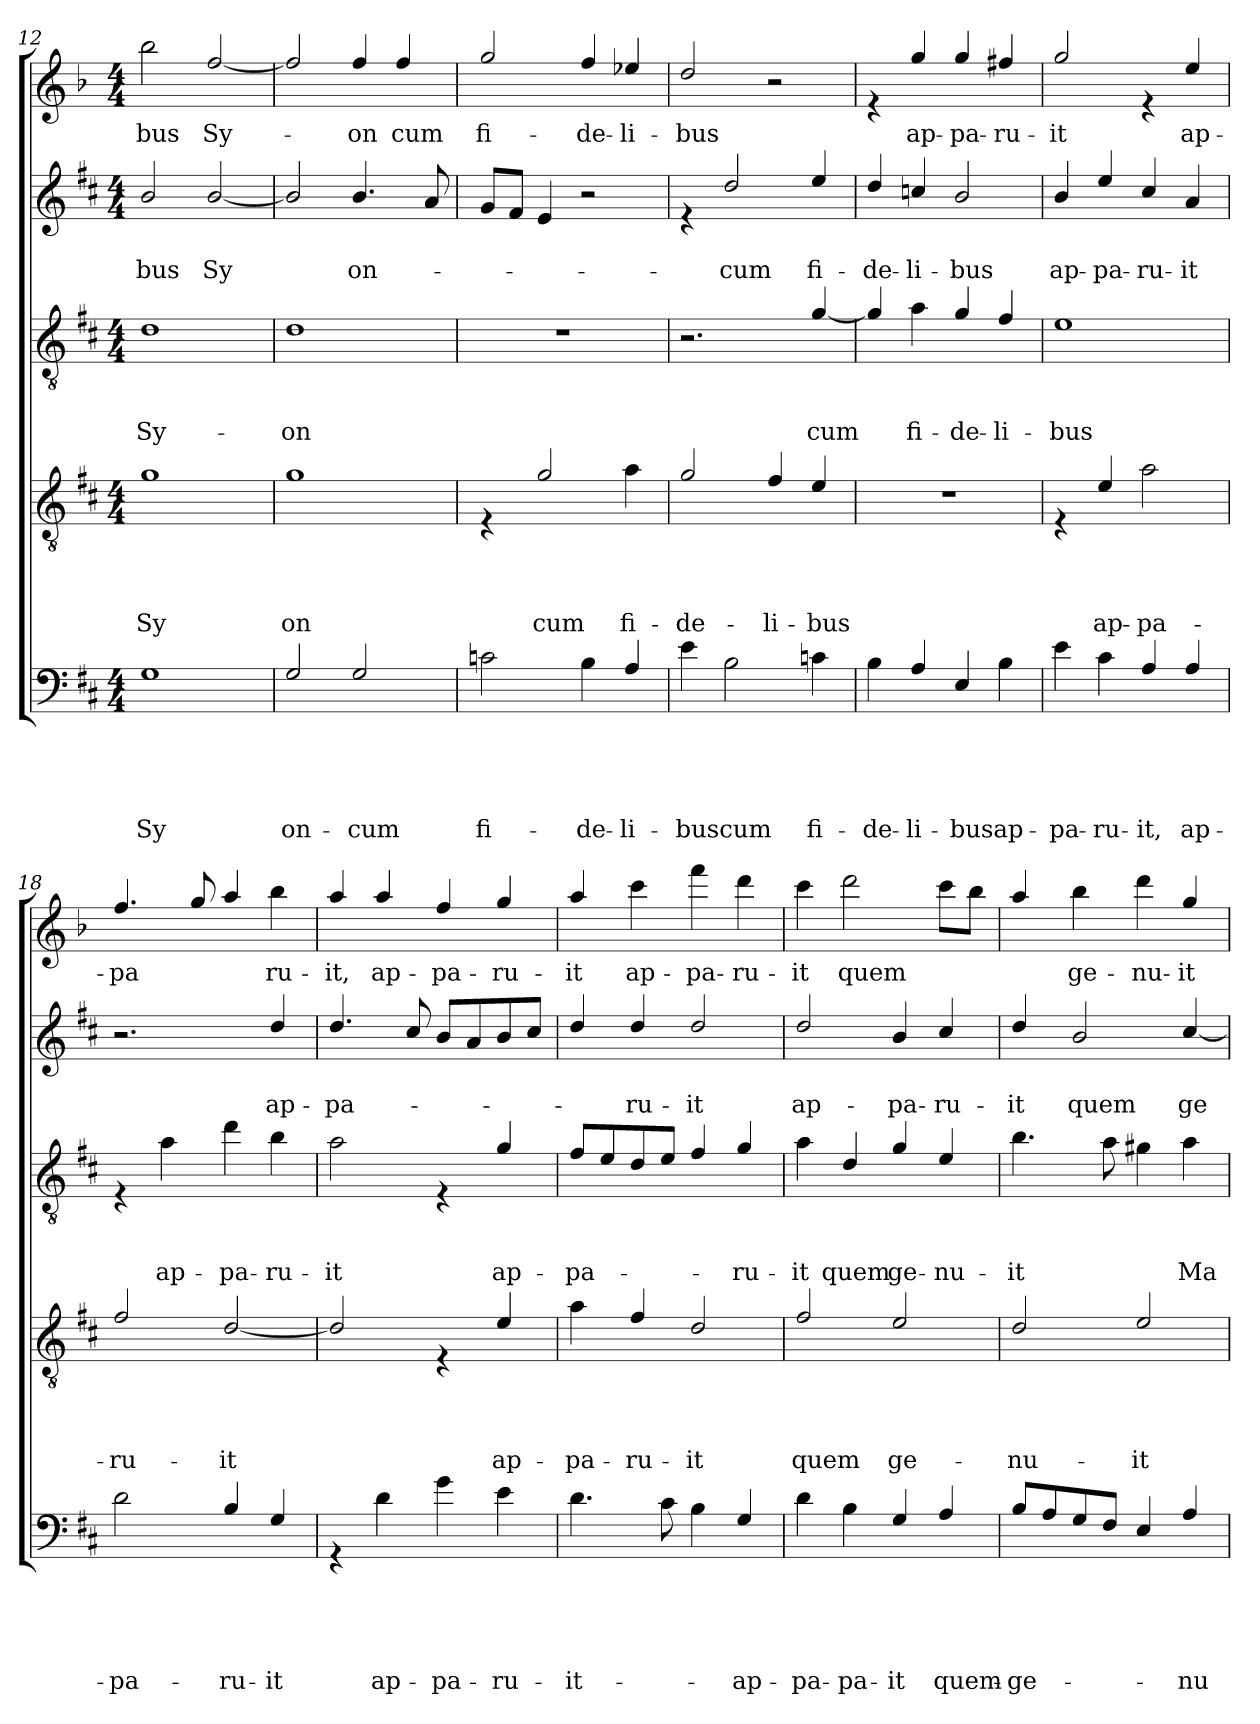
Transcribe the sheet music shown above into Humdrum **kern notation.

**kern	**text	**text	**text	**text	**text	**kern	**text	**text	**text	**text	**kern	**text	**text	**text	**kern	**text	**text	**kern	**text
*part5	*part5	*part5	*part5	*part5	*part5	*part4	*part4	*part4	*part4	*part4	*part3	*part3	*part3	*part3	*part2	*part2	*part2	*part1	*part1
*staff5	*staff5	*staff5	*staff5	*staff5	*staff5	*staff4	*staff4	*staff4	*staff4	*staff4	*staff3	*staff3	*staff3	*staff3	*staff2	*staff2	*staff2	*staff1	*staff1
*clefF4	*	*	*	*	*	*clefGv2	*	*	*	*	*clefGv2	*	*	*	*clefG2	*	*	*clefG2	*
*ITrd5c9	*	*	*	*	*	*ITrd5c9	*	*	*	*	*ITrd5c9	*	*	*	*ITrd5c9	*	*	*ITrd8c14	*
*k[b-]	*	*	*	*	*	*k[b-]	*	*	*	*	*k[b-]	*	*	*	*k[b-]	*	*	*k[b-]	*
*F:	*	*	*	*	*	*F:	*	*	*	*	*F:	*	*	*	*F:	*	*	*F:	*
*M4/4	*	*	*	*	*	*M4/4	*	*	*	*	*M4/4	*	*	*	*M4/4	*	*	*M4/4	*
=12	=12	=12	=12	=12	=12	=12	=12	=12	=12	=12	=12	=12	=12	=12	=12	=12	=12	=12	=12
!	!	!	!	!	!LO:LY:b	!	!	!	!	!LO:LY:b	!	!	!	!LO:LY:b	!	!	!LO:LY:b	!	!LO:LY:b
1BB-	.	.	.	.	Sy	1B-	.	.	.	Sy	1F	.	.	Sy-	2d/	.	-bus	2b-\	-bus
!	!	!	!	!	!	!	!	!	!	!	!	!	!	!	!	!	!LO:LY:b	!	!LO:LY:b
.	.	.	.	.	.	.	.	.	.	.	.	.	.	.	[<2d/	.	Sy	[<2f/	Sy-
!!LO:PB:g=z
=13	=13	=13	=13	=13	=13	=13	=13	=13	=13	=13	=13	=13	=13	=13	=13	=13	=13	=13	=13
!	!	!	!	!	!LO:LY:b	!	!	!	!	!LO:LY:b	!	!	!	!LO:LY:b	!	!	!	!	!
2BB-/	.	.	.	.	on-	1B-	.	.	.	on	1F	.	.	-on	2d/]	.	.	2f/]	.
!	!	!	!	!	!LO:LY:b	!	!	!	!	!	!	!	!	!	!	!	!LO:LY:b	!	!LO:LY:b
2BB-/	.	.	.	.	-cum	.	.	.	.	.	.	.	.	.	4.d/	.	on-	4f/	-on
!	!	!	!	!	!	!	!	!	!	!	!	!	!	!	!	!	!	!	!LO:LY:b
.	.	.	.	.	.	.	.	.	.	.	.	.	.	.	.	.	.	4f/	cum
.	.	.	.	.	.	.	.	.	.	.	.	.	.	.	8c/	.	.	.	.
=14	=14	=14	=14	=14	=14	=14	=14	=14	=14	=14	=14	=14	=14	=14	=14	=14	=14	=14	=14
!	!	!	!	!	!LO:LY:b	!	!	!	!	!	!	!	!	!	!	!	!	!	!LO:LY:b
2E-X\	.	.	.	.	fi-	4rE	.	.	.	.	1r	.	.	.	8B-/L	.	.	2g/	fi-
.	.	.	.	.	.	.	.	.	.	.	.	.	.	.	8A/J	.	.	.	.
!	!	!	!	!	!	!	!	!	!	!LO:LY:b	!	!	!	!	!	!	!	!	!
.	.	.	.	.	.	2B-/	.	.	.	cum	.	.	.	.	4G/	.	.	.	.
!	!	!	!	!	!LO:LY:b	!	!	!	!	!	!	!	!	!	!	!	!	!	!LO:LY:b
4D\	.	.	.	.	-de-	.	.	.	.	.	.	.	.	.	2r	.	.	4f/	-de-
!	!	!	!	!	!LO:LY:b	!	!	!	!	!LO:LY:b	!	!	!	!	!	!	!	!	!LO:LY:b
4C/	.	.	.	.	-li-	4c\	.	.	.	fi-	.	.	.	.	.	.	.	4e-X/	-li-
=15	=15	=15	=15	=15	=15	=15	=15	=15	=15	=15	=15	=15	=15	=15	=15	=15	=15	=15	=15
!	!	!	!	!	!LO:LY:b	!	!	!	!	!LO:LY:b	!	!	!	!	!	!	!	!	!LO:LY:b
4G\	.	.	.	.	-bus	2B-/	.	.	.	-de-	2.r	.	.	.	4re	.	.	2d/	-bus
!	!	!	!	!	!LO:LY:b	!	!	!	!	!	!	!	!	!	!	!	!LO:LY:b	!	!
2D\	.	.	.	.	cum	.	.	.	.	.	.	.	.	.	2f/	.	-cum	.	.
!	!	!	!	!	!	!	!	!	!	!LO:LY:b	!	!	!	!	!	!	!	!	!
.	.	.	.	.	.	4A/	.	.	.	-li-	.	.	.	.	.	.	.	2r	.
!	!	!	!	!	!LO:LY:b	!	!	!	!	!LO:LY:b	!	!	!	!LO:LY:b	!	!	!LO:LY:b	!	!
4E-X\	.	.	.	.	fi-	4G/	.	.	.	-bus	[<4B-/	.	.	cum	4g/	.	fi-	.	.
=16	=16	=16	=16	=16	=16	=16	=16	=16	=16	=16	=16	=16	=16	=16	=16	=16	=16	=16	=16
!	!	!	!	!	!LO:LY:b	!	!	!	!	!	!	!	!	!	!	!	!LO:LY:b	!	!
4D\	.	.	.	.	-de-	1r	.	.	.	.	4B-/]	.	.	.	4f/	.	-de-	4re	.
!	!	!	!	!	!LO:LY:b	!	!	!	!	!	!	!	!	!LO:LY:b	!	!	!LO:LY:b	!	!LO:LY:b
4C/	.	.	.	.	-li-	.	.	.	.	.	4c\	.	.	fi-	4e-X/	.	-li-	4g/	ap-
!	!	!	!	!	!LO:LY:b	!	!	!	!	!	!	!	!	!LO:LY:b	!	!	!LO:LY:b	!	!LO:LY:b
4GG/	.	.	.	.	-bus	.	.	.	.	.	4B-/	.	.	-de-	2d/	.	-bus	4g/	-pa-
!	!	!	!	!	!LO:LY:b	!	!	!	!	!	!	!	!	!LO:LY:b	!	!	!	!	!LO:LY:b
4D\	.	.	.	.	ap-	.	.	.	.	.	4A/	.	.	-li-	.	.	.	4f#X/	-ru-
!!LO:LB:g=z
=17	=17	=17	=17	=17	=17	=17	=17	=17	=17	=17	=17	=17	=17	=17	=17	=17	=17	=17	=17
!	!	!	!	!	!LO:LY:b	!	!	!	!	!	!	!	!	!LO:LY:b	!	!	!LO:LY:b	!	!LO:LY:b
4G\	.	.	.	.	-pa-	4rE	.	.	.	.	1G	.	.	-bus	4d/	.	ap-	2g/	-it
!	!	!	!	!	!LO:LY:b	!	!	!	!	!LO:LY:b	!	!	!	!	!	!	!LO:LY:b	!	!
4E\	.	.	.	.	-ru-	4G/	.	.	.	ap-	.	.	.	.	4g/	.	-pa-	.	.
!	!	!	!	!	!LO:LY:b	!	!	!	!	!LO:LY:b	!	!	!	!	!	!	!LO:LY:b	!	!
4C/	.	.	.	.	-it,	2c\	.	.	.	-pa-	.	.	.	.	4e/	.	-ru-	4re	.
!	!	!	!	!	!LO:LY:b	!	!	!	!	!	!	!	!	!	!	!	!LO:LY:b	!	!LO:LY:b
4C/	.	.	.	.	ap-	.	.	.	.	.	.	.	.	.	4c/	.	-it	4e/	ap-
=18	=18	=18	=18	=18	=18	=18	=18	=18	=18	=18	=18	=18	=18	=18	=18	=18	=18	=18	=18
!	!	!	!	!	!LO:LY:b	!	!	!	!	!LO:LY:b	!	!	!	!	!	!	!	!	!LO:LY:b
2F\	.	.	.	.	-pa-	2A/	.	.	.	-ru-	4rE	.	.	.	2.r	.	.	4.f/	-pa
!	!	!	!	!	!	!	!	!	!	!	!	!	!	!LO:LY:b	!	!	!	!	!
.	.	.	.	.	.	.	.	.	.	.	4c\	.	.	ap-	.	.	.	.	.
.	.	.	.	.	.	.	.	.	.	.	.	.	.	.	.	.	.	8g/	.
!	!	!	!	!	!LO:LY:b	!	!	!	!	!LO:LY:b	!	!	!	!LO:LY:b	!	!	!	!	!
4D/	.	.	.	.	-ru-	[<2F/	.	.	.	-it	4f\	.	.	-pa-	.	.	.	4a/	.
!	!	!	!	!	!LO:LY:b	!	!	!	!	!	!	!	!	!LO:LY:b	!	!	!LO:LY:b	!	!LO:LY:b
4BB-/	.	.	.	.	-it	.	.	.	.	.	4d\	.	.	-ru-	4f/	.	ap-	4b-\	ru-
=19	=19	=19	=19	=19	=19	=19	=19	=19	=19	=19	=19	=19	=19	=19	=19	=19	=19	=19	=19
!	!	!	!	!	!	!	!	!	!	!	!	!	!	!LO:LY:b	!	!	!LO:LY:b	!	!LO:LY:b
4rGG	.	.	.	.	.	2F/]	.	.	.	.	2c\	.	.	-it	4.f/	.	-pa-	4a/	-it,
!	!	!	!	!	!LO:LY:b	!	!	!	!	!	!	!	!	!	!	!	!	!	!LO:LY:b
4F\	.	.	.	.	ap-	.	.	.	.	.	.	.	.	.	.	.	.	4a/	ap-
.	.	.	.	.	.	.	.	.	.	.	.	.	.	.	8e/	.	.	.	.
!	!	!	!	!	!LO:LY:b	!	!	!	!	!	!	!	!	!	!	!	!	!	!LO:LY:b
4B-\	.	.	.	.	-pa-	4rE	.	.	.	.	4rE	.	.	.	8d/L	.	.	4f/	-pa-
.	.	.	.	.	.	.	.	.	.	.	.	.	.	.	8c/	.	.	.	.
!	!	!	!	!	!LO:LY:b	!	!	!	!	!LO:LY:b	!	!	!	!LO:LY:b	!	!	!	!	!LO:LY:b
4G\	.	.	.	.	-ru-	4G/	.	.	.	ap-	4B-/	.	.	ap-	8d/	.	.	4g/	-ru-
.	.	.	.	.	.	.	.	.	.	.	.	.	.	.	8e/J	.	.	.	.
=20	=20	=20	=20	=20	=20	=20	=20	=20	=20	=20	=20	=20	=20	=20	=20	=20	=20	=20	=20
!	!	!	!	!	!LO:LY:b	!	!	!	!	!LO:LY:b	!	!	!	!LO:LY:b	!	!	!	!	!LO:LY:b
4.F\	.	.	.	.	-it-	4c\	.	.	.	-pa-	8A/L	.	.	-pa-	4f/	.	.	4a/	-it
.	.	.	.	.	.	.	.	.	.	.	8G/	.	.	.	.	.	.	.	.
!	!	!	!	!	!	!	!	!	!	!LO:LY:b	!	!	!	!	!	!	!LO:LY:b	!	!LO:LY:b
.	.	.	.	.	.	4A/	.	.	.	-ru-	8F/	.	.	.	4f/	.	-ru-	4cc\	ap-
8E\	.	.	.	.	.	.	.	.	.	.	8G/J	.	.	.	.	.	.	.	.
!	!	!	!	!	!	!	!	!	!	!LO:LY:b	!	!	!	!	!	!	!LO:LY:b	!	!LO:LY:b
4D\	.	.	.	.	.	2F/	.	.	.	-it	4A/	.	.	.	2f/	.	-it	4ff\	-pa-
!	!	!	!	!	!LO:LY:b	!	!	!	!	!	!	!	!	!LO:LY:b	!	!	!	!	!LO:LY:b
4BB-/	.	.	.	.	-ap-	.	.	.	.	.	4B-/	.	.	-ru-	.	.	.	4dd\	-ru-
!!LO:LB:g=z
=21	=21	=21	=21	=21	=21	=21	=21	=21	=21	=21	=21	=21	=21	=21	=21	=21	=21	=21	=21
!	!	!	!	!	!LO:LY:b	!	!	!	!	!LO:LY:b	!	!	!	!LO:LY:b	!	!	!LO:LY:b	!	!LO:LY:b
4F\	.	.	.	.	-pa-	2A/	.	.	.	quem	4c\	.	.	-it	2f/	.	ap-	4cc\	-it
!	!	!	!	!	!LO:LY:b	!	!	!	!	!	!	!	!	!LO:LY:b	!	!	!	!	!LO:LY:b
4D\	.	.	.	.	-pa-	.	.	.	.	.	4F/	.	.	quem	.	.	.	2dd\	quem
!	!	!	!	!	!LO:LY:b	!	!	!	!	!LO:LY:b	!	!	!	!LO:LY:b	!	!	!LO:LY:b	!	!
4BB-/	.	.	.	.	-it	2G/	.	.	.	ge-	4B-/	.	.	ge-	4d/	.	-pa-	.	.
!	!	!	!	!	!LO:LY:b	!	!	!	!	!	!	!	!	!LO:LY:b	!	!	!LO:LY:b	!	!
4C/	.	.	.	.	quem-	.	.	.	.	.	4G/	.	.	-nu-	4e/	.	-ru-	8cc\L	.
.	.	.	.	.	.	.	.	.	.	.	.	.	.	.	.	.	.	8b-\J	.
=22	=22	=22	=22	=22	=22	=22	=22	=22	=22	=22	=22	=22	=22	=22	=22	=22	=22	=22	=22
!	!	!	!	!	!LO:LY:b	!	!	!	!	!LO:LY:b	!	!	!	!LO:LY:b	!	!	!LO:LY:b	!	!
8D/L	.	.	.	.	-ge-	2F/	.	.	.	-nu-	4.d\	.	.	-it	4f/	.	-it	4a/	.
8C/	.	.	.	.	.	.	.	.	.	.	.	.	.	.	.	.	.	.	.
!	!	!	!	!	!	!	!	!	!	!	!	!	!	!	!	!	!LO:LY:b	!	!LO:LY:b
8BB-/	.	.	.	.	.	.	.	.	.	.	.	.	.	.	2d/	.	quem	4b-\	ge-
8AA/J	.	.	.	.	.	.	.	.	.	.	8c\	.	.	.	.	.	.	.	.
!	!	!	!	!	!	!	!	!	!	!LO:LY:b	!	!	!	!	!	!	!	!	!LO:LY:b
4GG/	.	.	.	.	.	2G/	.	.	.	-it	4Bn\	.	.	.	.	.	.	4dd\	-nu-
!	!	!	!	!	!LO:LY:b	!	!	!	!	!	!	!	!	!LO:LY:b	!	!	!LO:LY:b	!	!LO:LY:b
4C/	.	.	.	.	-nu-	.	.	.	.	.	4c\	.	.	Ma-	[<4e/	.	ge	4g/	-it
=	=	=	=	=	=	=	=	=	=	=	=	=	=	=	=	=	=	=	=
*-	*-	*-	*-	*-	*-	*-	*-	*-	*-	*-	*-	*-	*-	*-	*-	*-	*-	*-	*-
